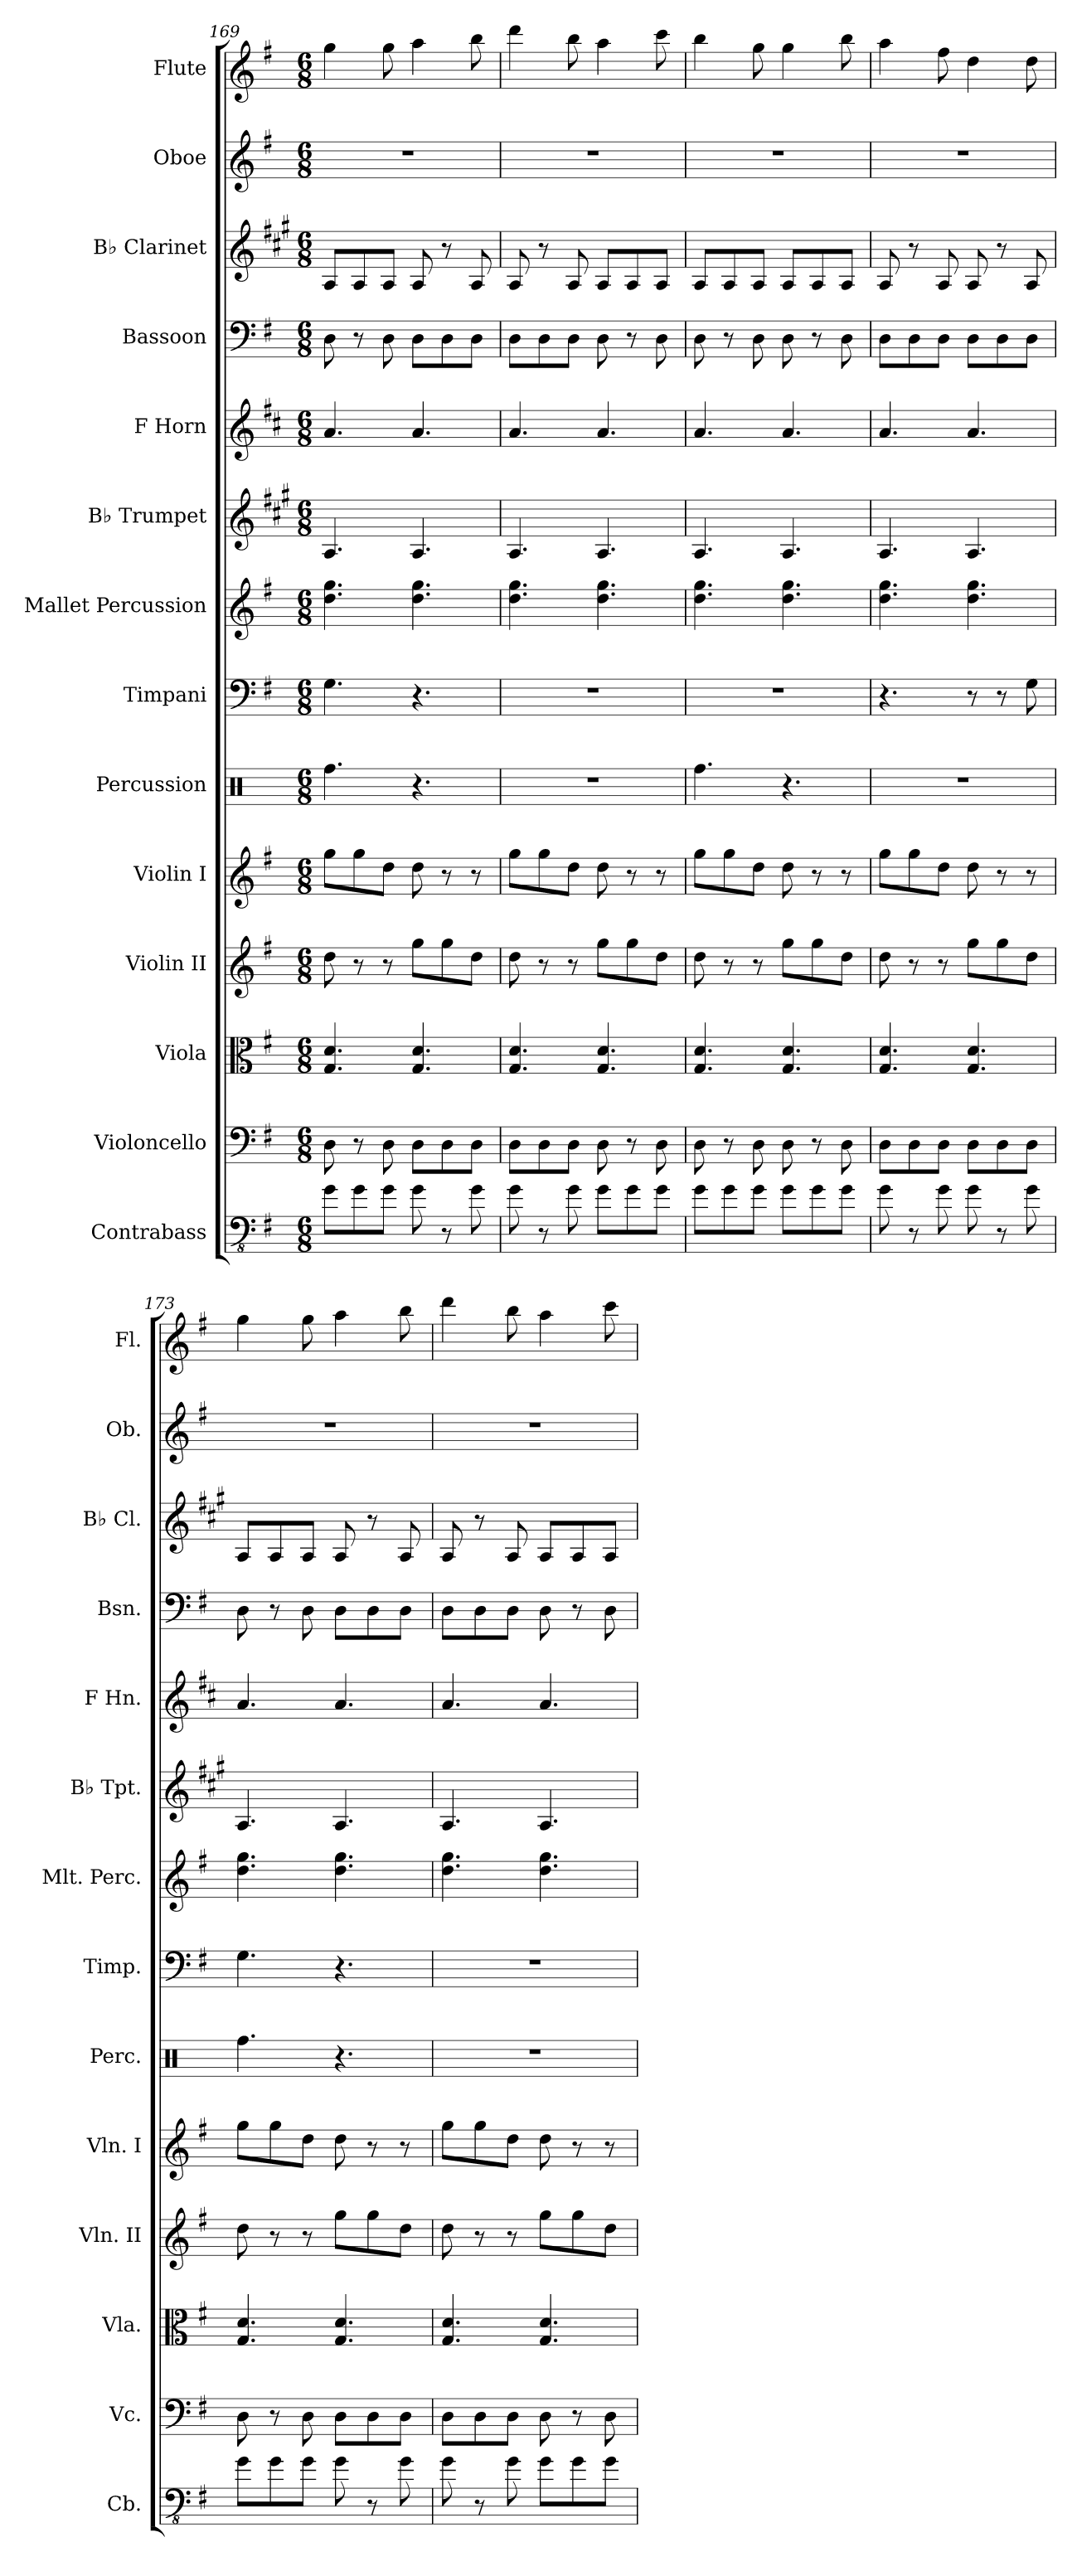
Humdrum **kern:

**kern	**kern	**kern	**kern	**kern	**kern	**kern	**kern	**kern	**kern	**kern	**kern	**kern	**kern
*part14	*part13	*part12	*part11	*part10	*part9	*part8	*part7	*part6	*part5	*part4	*part3	*part2	*part1
*staff14	*staff13	*staff12	*staff11	*staff10	*staff9	*staff8	*staff7	*staff6	*staff5	*staff4	*staff3	*staff2	*staff1
*I"Contrabass	*I"Violoncello	*I"Viola	*I"Violin II	*I"Violin I	*I"Percussion	*I"Timpani	*I"Mallet Percussion	*I"B♭ Trumpet	*I"F Horn	*I"Bassoon	*I"B♭ Clarinet	*I"Oboe	*I"Flute
*I'Cb.	*I'Vc.	*I'Vla.	*I'Vln. II	*I'Vln. I	*I'Perc.	*I'Timp.	*I'Mlt. Perc.	*I'B♭ Tpt.	*I'F Hn.	*I'Bsn.	*I'B♭ Cl.	*I'Ob.	*I'Fl.
*clefFv4	*clefF4	*clefC3	*clefG2	*clefG2	*clefX	*clefF4	*clefG2	*clefG2	*clefG2	*clefF4	*clefG2	*clefG2	*clefG2
*ITrd7c12	*	*	*	*	*	*	*ITrd-14c-24	*ITrd1c2	*ITrd4c7	*	*ITrd1c2	*	*
*k[f#]	*k[f#]	*k[f#]	*k[f#]	*k[f#]	*k[]	*k[f#]	*k[f#]	*k[f#]	*k[f#]	*k[f#]	*k[f#]	*k[f#]	*k[f#]
*M6/8	*M6/8	*M6/8	*M6/8	*M6/8	*M6/8	*M6/8	*M6/8	*M6/8	*M6/8	*M6/8	*M6/8	*M6/8	*M6/8
=169	=169	=169	=169	=169	=169	=169	=169	=169	=169	=169	=169	=169	=169
8GG\L	8D\	4.G/ 4.d/	8dd\	8gg\L	4.Rff\	4.G\	4.dddd\ 4.gggg\	4.G/	4.d/	8D\	8G/L	2.r	4gg\
8GG\	8r	.	8r	8gg\	.	.	.	.	.	8r	8G/	.	.
8GG\J	8D\	.	8r	8dd\J	.	.	.	.	.	8D\	8G/J	.	8gg\
8GG\	8D\L	4.G/ 4.d/	8gg\L	8dd\	4.r	4.r	4.dddd\ 4.gggg\	4.G/	4.d/	8D\L	8G/	.	4aa\
8r	8D\	.	8gg\	8r	.	.	.	.	.	8D\	8r	.	.
8GG\	8D\J	.	8dd\J	8r	.	.	.	.	.	8D\J	8G/	.	8bb\
=170	=170	=170	=170	=170	=170	=170	=170	=170	=170	=170	=170	=170	=170
8GG\	8D\L	4.G/ 4.d/	8dd\	8gg\L	2.r	2.r	4.dddd\ 4.gggg\	4.G/	4.d/	8D\L	8G/	2.r	4ddd\
8r	8D\	.	8r	8gg\	.	.	.	.	.	8D\	8r	.	.
8GG\	8D\J	.	8r	8dd\J	.	.	.	.	.	8D\J	8G/	.	8bb\
8GG\L	8D\	4.G/ 4.d/	8gg\L	8dd\	.	.	4.dddd\ 4.gggg\	4.G/	4.d/	8D\	8G/L	.	4aa\
8GG\	8r	.	8gg\	8r	.	.	.	.	.	8r	8G/	.	.
8GG\J	8D\	.	8dd\J	8r	.	.	.	.	.	8D\	8G/J	.	8ccc\
=171	=171	=171	=171	=171	=171	=171	=171	=171	=171	=171	=171	=171	=171
8GG\L	8D\	4.G/ 4.d/	8dd\	8gg\L	4.Rff\	2.r	4.dddd\ 4.gggg\	4.G/	4.d/	8D\	8G/L	2.r	4bb\
8GG\	8r	.	8r	8gg\	.	.	.	.	.	8r	8G/	.	.
8GG\J	8D\	.	8r	8dd\J	.	.	.	.	.	8D\	8G/J	.	8gg\
8GG\L	8D\	4.G/ 4.d/	8gg\L	8dd\	4.r	.	4.dddd\ 4.gggg\	4.G/	4.d/	8D\	8G/L	.	4gg\
8GG\	8r	.	8gg\	8r	.	.	.	.	.	8r	8G/	.	.
8GG\J	8D\	.	8dd\J	8r	.	.	.	.	.	8D\	8G/J	.	8bb\
=172	=172	=172	=172	=172	=172	=172	=172	=172	=172	=172	=172	=172	=172
8GG\	8D\L	4.G/ 4.d/	8dd\	8gg\L	2.r	4.r	4.dddd\ 4.gggg\	4.G/	4.d/	8D\L	8G/	2.r	4aa\
8r	8D\	.	8r	8gg\	.	.	.	.	.	8D\	8r	.	.
8GG\	8D\J	.	8r	8dd\J	.	.	.	.	.	8D\J	8G/	.	8ff#\
8GG\	8D\L	4.G/ 4.d/	8gg\L	8dd\	.	8r	4.dddd\ 4.gggg\	4.G/	4.d/	8D\L	8G/	.	4dd\
8r	8D\	.	8gg\	8r	.	8r	.	.	.	8D\	8r	.	.
8GG\	8D\J	.	8dd\J	8r	.	8G\	.	.	.	8D\J	8G/	.	8dd\
!!LO:PB:g=z
=173	=173	=173	=173	=173	=173	=173	=173	=173	=173	=173	=173	=173	=173
8GG\L	8D\	4.G/ 4.d/	8dd\	8gg\L	4.Rff\	4.G\	4.dddd\ 4.gggg\	4.G/	4.d/	8D\	8G/L	2.r	4gg\
8GG\	8r	.	8r	8gg\	.	.	.	.	.	8r	8G/	.	.
8GG\J	8D\	.	8r	8dd\J	.	.	.	.	.	8D\	8G/J	.	8gg\
8GG\	8D\L	4.G/ 4.d/	8gg\L	8dd\	4.r	4.r	4.dddd\ 4.gggg\	4.G/	4.d/	8D\L	8G/	.	4aa\
8r	8D\	.	8gg\	8r	.	.	.	.	.	8D\	8r	.	.
8GG\	8D\J	.	8dd\J	8r	.	.	.	.	.	8D\J	8G/	.	8bb\
=174	=174	=174	=174	=174	=174	=174	=174	=174	=174	=174	=174	=174	=174
8GG\	8D\L	4.G/ 4.d/	8dd\	8gg\L	2.r	2.r	4.dddd\ 4.gggg\	4.G/	4.d/	8D\L	8G/	2.r	4ddd\
8r	8D\	.	8r	8gg\	.	.	.	.	.	8D\	8r	.	.
8GG\	8D\J	.	8r	8dd\J	.	.	.	.	.	8D\J	8G/	.	8bb\
8GG\L	8D\	4.G/ 4.d/	8gg\L	8dd\	.	.	4.dddd\ 4.gggg\	4.G/	4.d/	8D\	8G/L	.	4aa\
8GG\	8r	.	8gg\	8r	.	.	.	.	.	8r	8G/	.	.
8GG\J	8D\	.	8dd\J	8r	.	.	.	.	.	8D\	8G/J	.	8ccc\
=	=	=	=	=	=	=	=	=	=	=	=	=	=
*-	*-	*-	*-	*-	*-	*-	*-	*-	*-	*-	*-	*-	*-
